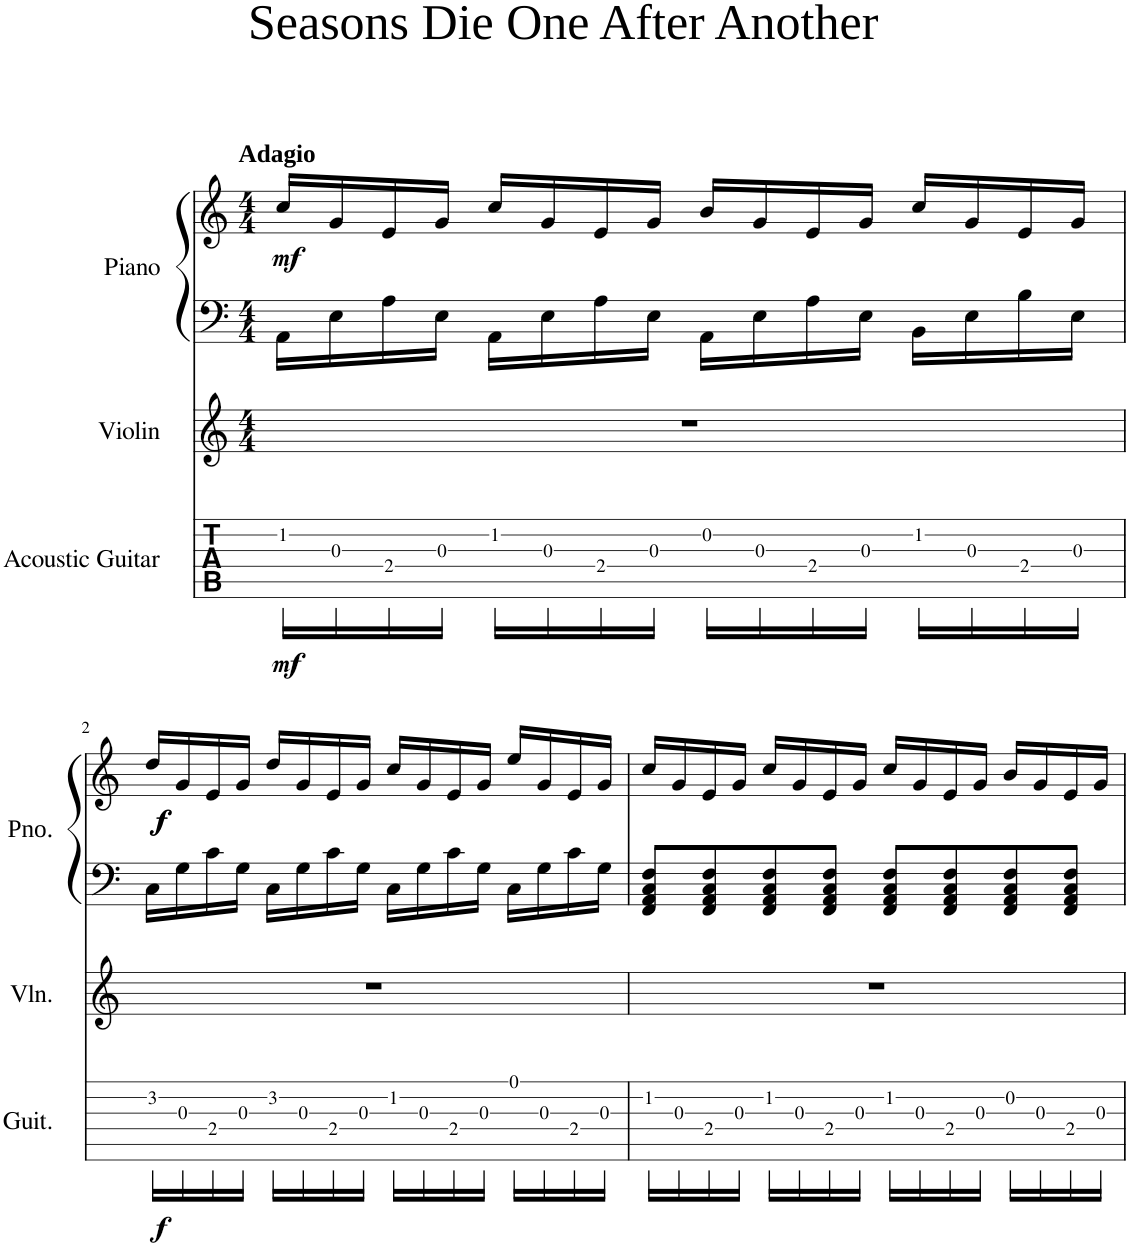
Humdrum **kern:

**kern	**kern	**dynam	**kern	**kern	**kern	**dynam
*part4	*part3	*part3	*part2	*part1	*part1	*part1
*staff5	*staff4	*staff4	*staff3	*staff2	*staff1	*staff1/2
*I"Acoustic Guitar	*I"Acoustic Guitar	*	*I"Violin	*I"Piano	*	*
*I'Guit.	*I'Guit.	*	*I'Vln.	*I'Pno.	*	*
*stria5	*stria6	*	*	*	*	*
*clefGv2	*	*	*clefG2	*clefF4	*clefG2	*
*k[]	*k[]	*	*k[]	*k[]	*k[]	*
*M4/4	*M4/4	*	*M4/4	*M4/4	*M4/4	*
=1	=1	=1	=1	=1	=1	=1
!	!	!	!	!	!LO:TX:a:B:t=Adagio	!
!	!	!LO:DY:b	!	!	!	!LO:DY:b
1r	16c\LL	mf	1r	16AA\LL	16cc/LL	mf
.	16G\	.	.	16E\	16g/	.
.	16E\	.	.	16A\	16e/	.
.	16G\JJ	.	.	16E\JJ	16g/JJ	.
.	16c\LL	.	.	16AA\LL	16cc/LL	.
.	16G\	.	.	16E\	16g/	.
.	16E\	.	.	16A\	16e/	.
.	16G\JJ	.	.	16E\JJ	16g/JJ	.
.	16B\LL	.	.	16AA\LL	16b/LL	.
.	16G\	.	.	16E\	16g/	.
.	16E\	.	.	16A\	16e/	.
.	16G\JJ	.	.	16E\JJ	16g/JJ	.
.	16c\LL	.	.	16BB\LL	16cc/LL	.
.	16G\	.	.	16E\	16g/	.
.	16E\	.	.	16B\	16e/	.
.	16G\JJ	.	.	16E\JJ	16g/JJ	.
!!LO:LB:g=z
=2	=2	=2	=2	=2	=2	=2
!	!	!LO:DY:b	!	!	!	!LO:DY:b
!	!	!	!	!	!	!LO:DY:n=1:b
1r	16d\LL	f	1r	16C\LL	16dd/LL	f f
.	16G\	.	.	16G\	16g/	.
.	16E\	.	.	16c\	16e/	.
.	16G\JJ	.	.	16G\JJ	16g/JJ	.
.	16d\LL	.	.	16C\LL	16dd/LL	.
.	16G\	.	.	16G\	16g/	.
.	16E\	.	.	16c\	16e/	.
.	16G\JJ	.	.	16G\JJ	16g/JJ	.
.	16c\LL	.	.	16C\LL	16cc/LL	.
.	16G\	.	.	16G\	16g/	.
.	16E\	.	.	16c\	16e/	.
.	16G\JJ	.	.	16G\JJ	16g/JJ	.
.	16e\LL	.	.	16C\LL	16ee/LL	.
.	16G\	.	.	16G\	16g/	.
.	16E\	.	.	16c\	16e/	.
.	16G\JJ	.	.	16G\JJ	16g/JJ	.
=3	=3	=3	=3	=3	=3	=3
8FF 8AA 8C 8FL	16c\LL	.	1r	8FF/ 8AA/ 8C/ 8F/L	16cc/LL	.
.	16G\	.	.	.	16g/	.
8FF 8AA 8C 8F	16E\	.	.	8FF/ 8AA/ 8C/ 8F/	16e/	.
.	16G\JJ	.	.	.	16g/JJ	.
8FF 8AA 8C 8F	16c\LL	.	.	8FF/ 8AA/ 8C/ 8F/	16cc/LL	.
.	16G\	.	.	.	16g/	.
8FF 8AA 8C 8FJ	16E\	.	.	8FF/ 8AA/ 8C/ 8F/J	16e/	.
.	16G\JJ	.	.	.	16g/JJ	.
8FF 8AA 8C 8FL	16c\LL	.	.	8FF/ 8AA/ 8C/ 8F/L	16cc/LL	.
.	16G\	.	.	.	16g/	.
8FF 8AA 8C 8F	16E\	.	.	8FF/ 8AA/ 8C/ 8F/	16e/	.
.	16G\JJ	.	.	.	16g/JJ	.
8FF 8AA 8C 8F	16B\LL	.	.	8FF/ 8AA/ 8C/ 8F/	16b/LL	.
.	16G\	.	.	.	16g/	.
8FF 8AA 8C 8FJ	16E\	.	.	8FF/ 8AA/ 8C/ 8F/J	16e/	.
.	16G\JJ	.	.	.	16g/JJ	.
=	=	=	=	=	=	=
*-	*-	*-	*-	*-	*-	*-
